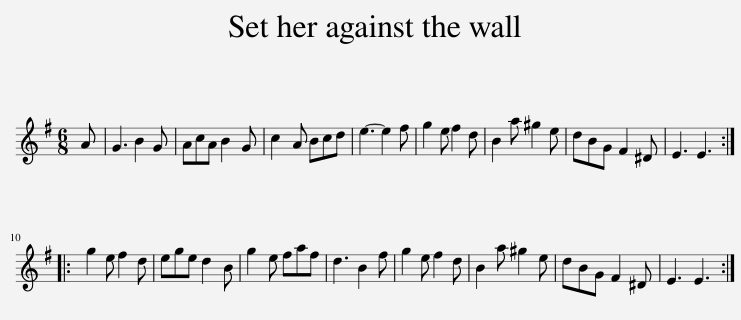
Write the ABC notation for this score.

X:1
L:1/8
M:6/8
I:linebreak $
K:Emin
V:1 treble
V:1
 A | G3 B2 G | AcA B2 G | c2 A Bcd | e3- e2 f | %5
 g2 e f2 d | B2 a ^g2 e | dBG F2 ^D | E3 E3 ::$ g2 e f2 d | %10
 ege d2 B | g2 e faf | d3 B2 f | g2 e f2 d | B2 a ^g2 e | %15
 dBG F2 ^D | E3 E3 :| %17
